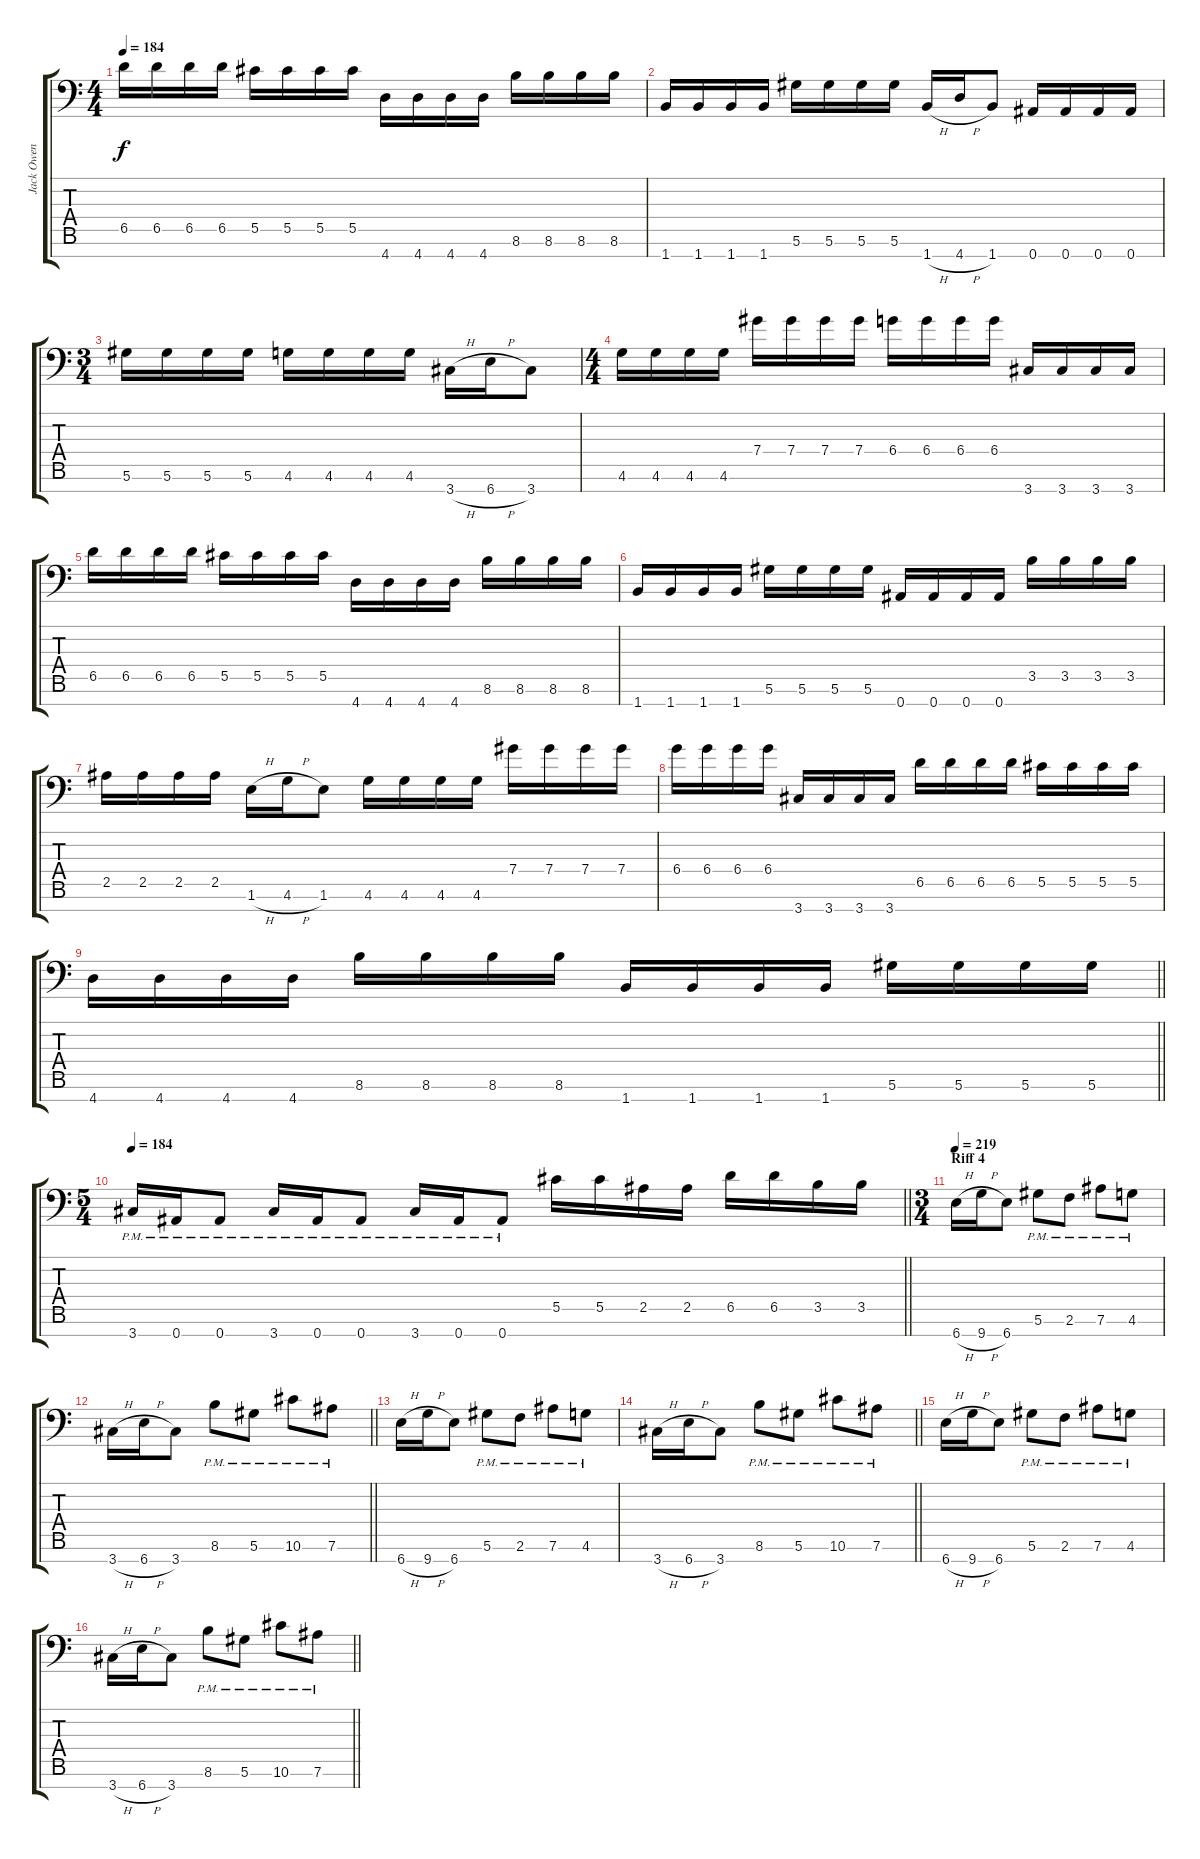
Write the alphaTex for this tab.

\track ("Jack Owen" "Jack Owen") {instrument distortionguitar}
\staff {score tabs}
\tuning (Eb4 Bb3 Gb3 Db3 Ab2 Eb2 Bb1) {hide}
\ts (4 4)
\tempo 184
\clef f4
\ks c
6.5.16{dy f} 6.5.16 6.5.16 6.5.16 5.5.16 5.5.16 5.5.16 5.5.16 4.7.16 4.7.16 4.7.16 4.7.16 8.6.16 8.6.16 8.6.16 8.6.16 |
1.7.16 1.7.16 1.7.16 1.7.16 5.6.16 5.6.16 5.6.16 5.6.16 1.7{h}.16 4.7{h}.16 1.7.8 0.7.16 0.7.16 0.7.16 0.7.16 |
\ts (3 4)
5.6.16 5.6.16 5.6.16 5.6.16 4.6.16 4.6.16 4.6.16 4.6.16 3.7{h}.16 6.7{h}.16 3.7.8 |
\ts (4 4)
4.6.16 4.6.16 4.6.16 4.6.16 7.4.16 7.4.16 7.4.16 7.4.16 6.4.16 6.4.16 6.4.16 6.4.16 3.7.16 3.7.16 3.7.16 3.7.16 |
6.5.16 6.5.16 6.5.16 6.5.16 5.5.16 5.5.16 5.5.16 5.5.16 4.7.16 4.7.16 4.7.16 4.7.16 8.6.16 8.6.16 8.6.16 8.6.16 |
1.7.16 1.7.16 1.7.16 1.7.16 5.6.16 5.6.16 5.6.16 5.6.16 0.7.16 0.7.16 0.7.16 0.7.16 3.5.16 3.5.16 3.5.16 3.5.16 |
2.5.16 2.5.16 2.5.16 2.5.16 1.6{h}.16 4.6{h}.16 1.6.8 4.6.16 4.6.16 4.6.16 4.6.16 7.4.16 7.4.16 7.4.16 7.4.16 |
6.4.16 6.4.16 6.4.16 6.4.16 3.7.16 3.7.16 3.7.16 3.7.16 6.5.16 6.5.16 6.5.16 6.5.16 5.5.16 5.5.16 5.5.16 5.5.16 |
\barLineRight lightlight
4.7.16 4.7.16 4.7.16 4.7.16 8.6.16 8.6.16 8.6.16 8.6.16 1.7.16 1.7.16 1.7.16 1.7.16 5.6.16 5.6.16 5.6.16 5.6.16 |
\ts (5 4)
\tempo 184
\barLineRight lightlight
3.7{pm}.16 0.7{pm}.16 0.7{pm}.8 3.7{pm}.16 0.7{pm}.16 0.7{pm}.8 3.7{pm}.16 0.7{pm}.16 0.7{pm}.8 5.5.16 5.5.16 2.5.16 2.5.16 6.5.16 6.5.16 3.5.16 3.5.16 |
\ts (3 4)
\section ("" "Riff 4")
\tempo 219
6.7{h}.16 9.7{h}.16 6.7.8 5.6{pm}.8 2.6{pm}.8 7.6{pm}.8 4.6{pm}.8 |
\barLineRight lightlight
3.7{h}.16 6.7{h}.16 3.7.8 8.6{pm}.8 5.6{pm}.8 10.6{pm}.8 7.6{pm}.8 |
6.7{h}.16 9.7{h}.16 6.7.8 5.6{pm}.8 2.6{pm}.8 7.6{pm}.8 4.6{pm}.8 |
\barLineRight lightlight
3.7{h}.16 6.7{h}.16 3.7.8 8.6{pm}.8 5.6{pm}.8 10.6{pm}.8 7.6{pm}.8 |
6.7{h}.16 9.7{h}.16 6.7.8 5.6{pm}.8 2.6{pm}.8 7.6{pm}.8 4.6{pm}.8 |
\barLineRight lightlight
3.7{h}.16 6.7{h}.16 3.7.8 8.6{pm}.8 5.6{pm}.8 10.6{pm}.8 7.6{pm}.8
